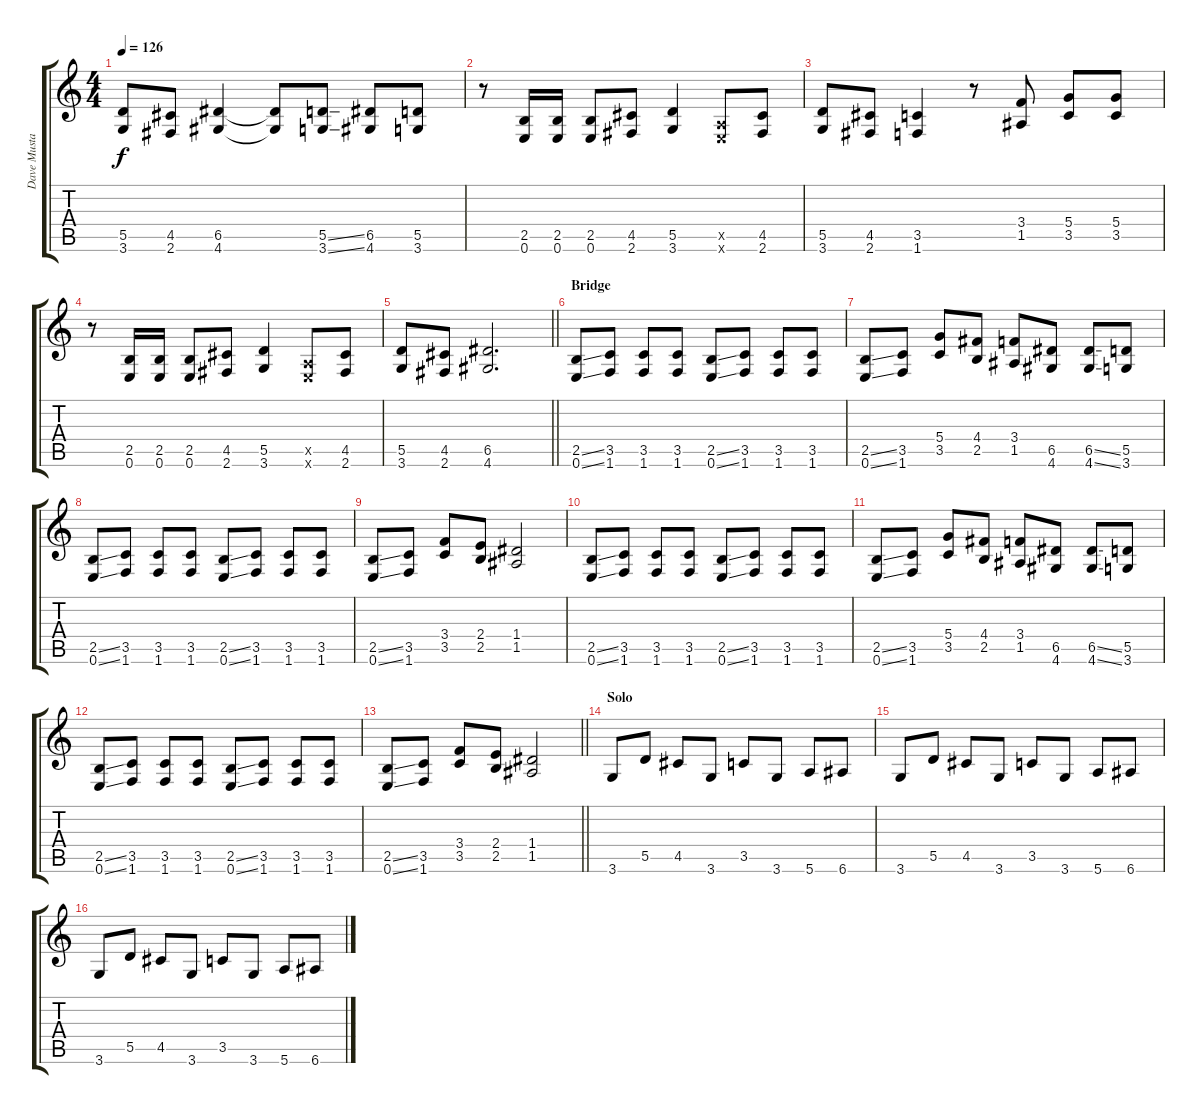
\track ("Dave Mustaine" "Dave Musta") {instrument distortionguitar}
\staff {score tabs}
\tuning (E4 B3 G3 D3 A2 E2) {hide}
\ts (4 4)
\tempo 126
\clef g2
\ks c
(5.5 3.6).8{dy f} (4.5 2.6).8 (6.5 4.6).4 (6.5{t} 4.6{t}).8 (5.5{ss} 3.6{ss}).8 (6.5 4.6).8 (5.5 3.6).8 |
r.8 (2.5 0.6).16 (2.5 0.6).16 (2.5 0.6).8 (4.5 2.6).8 (5.5 3.6).4 (0.5{x} 0.6{x}).8 (4.5 2.6).8 |
(5.5 3.6).8 (4.5 2.6).8 (3.5 1.6).4 r.8 (3.4 1.5).8 (5.4 3.5).8 (5.4 3.5).8 |
r.8 (2.5 0.6).16 (2.5 0.6).16 (2.5 0.6).8 (4.5 2.6).8 (5.5 3.6).4 (0.5{x} 0.6{x}).8 (4.5 2.6).8 |
\barLineRight lightlight
(5.5 3.6).8 (4.5 2.6).8 (6.5 4.6).2{d} |
\section ("" "Bridge")
(2.5{ss} 0.6{ss}).8 (3.5 1.6).8 (3.5 1.6).8 (3.5 1.6).8 (2.5{ss} 0.6{ss}).8 (3.5 1.6).8 (3.5 1.6).8 (3.5 1.6).8 |
(2.5{ss} 0.6{ss}).8 (3.5 1.6).8 (5.4 3.5).8 (4.4 2.5).8 (3.4 1.5).8 (6.5 4.6).8 (6.5{ss} 4.6{ss}).8 (5.5 3.6).8 |
(2.5{ss} 0.6{ss}).8 (3.5 1.6).8 (3.5 1.6).8 (3.5 1.6).8 (2.5{ss} 0.6{ss}).8 (3.5 1.6).8 (3.5 1.6).8 (3.5 1.6).8 |
(2.5{ss} 0.6{ss}).8 (3.5 1.6).8 (3.4 3.5).8 (2.4 2.5).8 (1.4 1.5).2 |
(2.5{ss} 0.6{ss}).8 (3.5 1.6).8 (3.5 1.6).8 (3.5 1.6).8 (2.5{ss} 0.6{ss}).8 (3.5 1.6).8 (3.5 1.6).8 (3.5 1.6).8 |
(2.5{ss} 0.6{ss}).8 (3.5 1.6).8 (5.4 3.5).8 (4.4 2.5).8 (3.4 1.5).8 (6.5 4.6).8 (6.5{ss} 4.6{ss}).8 (5.5 3.6).8 |
(2.5{ss} 0.6{ss}).8 (3.5 1.6).8 (3.5 1.6).8 (3.5 1.6).8 (2.5{ss} 0.6{ss}).8 (3.5 1.6).8 (3.5 1.6).8 (3.5 1.6).8 |
\barLineRight lightlight
(2.5{ss} 0.6{ss}).8 (3.5 1.6).8 (3.4 3.5).8 (2.4 2.5).8 (1.4 1.5).2 |
\section ("" "Solo")
3.6.8 5.5.8 4.5.8 3.6.8 3.5.8 3.6.8 5.6.8 6.6.8 |
3.6.8 5.5.8 4.5.8 3.6.8 3.5.8 3.6.8 5.6.8 6.6.8 |
3.6.8 5.5.8 4.5.8 3.6.8 3.5.8 3.6.8 5.6.8 6.6.8
